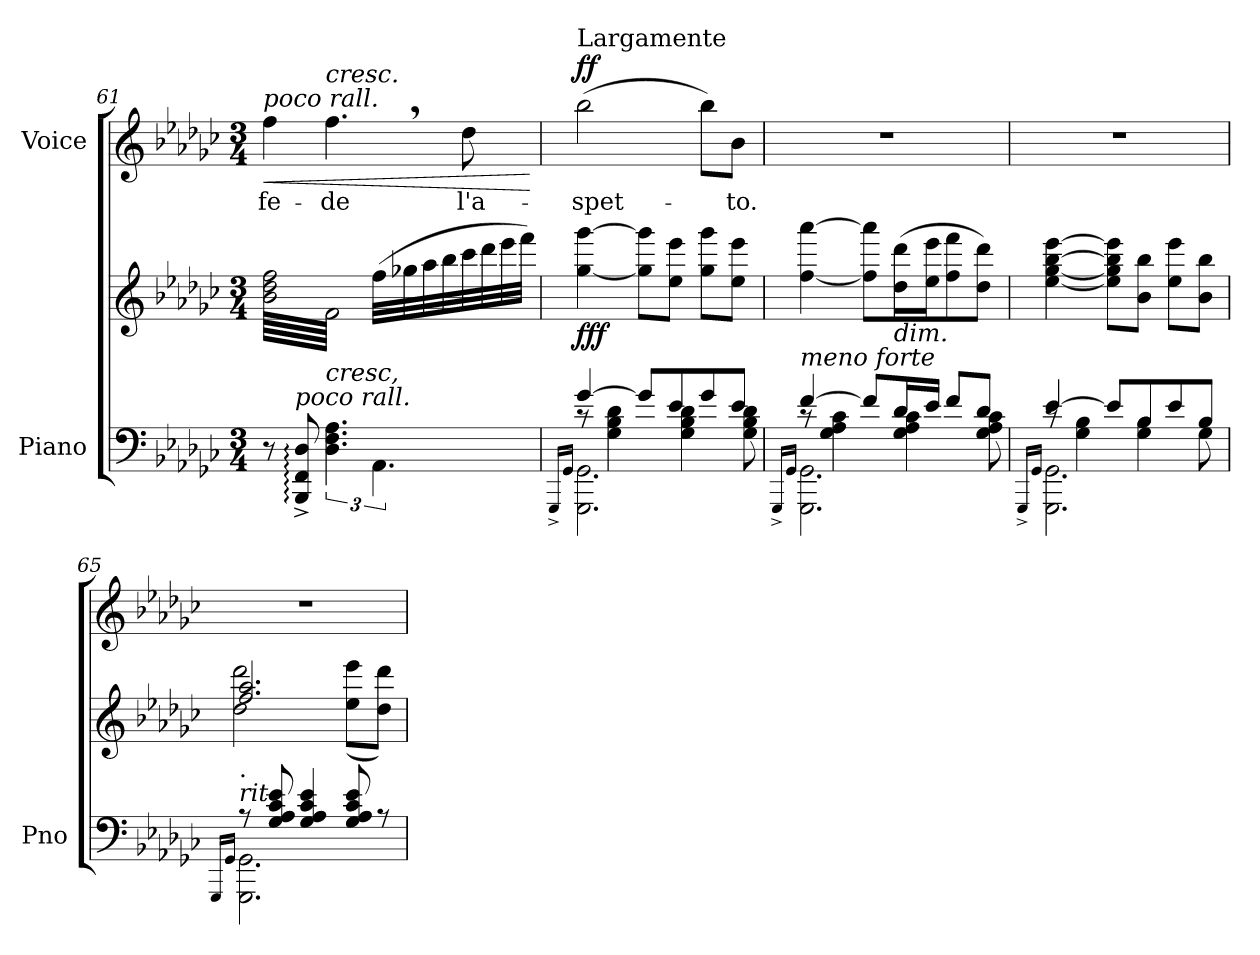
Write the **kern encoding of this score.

**kern	**kern	**dynam	**kern	**text	**dynam
*part2	*part2	*part2	*part1	*part1	*part1
*staff3	*staff2	*staff2/3	*staff1	*staff1	*staff1
*I"Piano	*	*	*I"Voice	*	*
*I'Pno	*	*	*	*	*
*clefF4	*clefG2	*	*clefG2	*	*
*k[b-e-a-d-g-c-]	*k[b-e-a-d-g-c-]	*	*k[b-e-a-d-g-c-]	*	*
*M3/4	*M3/4	*	*M3/4	*	*
=61	=61	=61	=61	=61	=61
!	!	!	!LO:TX:a:i:t=poco rall.	!	!
!	!	!	!	!LO:LY:b	!LO:HP:b
*	*tremolo	*	*	*	*
8r	(>64b-\ 64dd-\ 64ff\LLLL	.	4ff\	fe-	<
.	64f\)	.	.	.	.
.	64b-\ 64dd-\ 64ff\	.	.	.	.
.	64f\)	.	.	.	.
.	64b-\ 64dd-\ 64ff\	.	.	.	.
.	64f\)	.	.	.	.
.	64b-\ 64dd-\ 64ff\	.	.	.	.
.	64f\)	.	.	.	.
!LO:TX:a:i:t=poco rall.	!	!	!	!	!
8BBB-/:^ 8FF/:^ 8D-/:^	64b-\ 64dd-\ 64ff\	.	.	.	.
.	64f\)	.	.	.	.
.	64b-\ 64dd-\ 64ff\	.	.	.	.
.	64f\)	.	.	.	.
.	64b-\ 64dd-\ 64ff\	.	.	.	.
.	64f\)	.	.	.	.
.	64b-\ 64dd-\ 64ff\	.	.	.	.
.	64f\)	.	.	.	.
!	!	!	!LO:TX:a:i:t=cresc.	!	!
!LO:TX:a:i:t=cresc,	!	!	!	!	!
!	!	!	!	!LO:LY:b	!
6.D-\ 6.F\ 6.A-\	64b-\ 64dd-\ 64ff\	.	4.ff,\	de	.
.	64f\)	.	.	.	.
.	64b-\ 64dd-\ 64ff\	.	.	.	.
.	64f\)	.	.	.	.
.	64b-\ 64dd-\ 64ff\	.	.	.	.
.	64f\)	.	.	.	.
.	64b-\ 64dd-\ 64ff\	.	.	.	.
.	64f\)	.	.	.	.
.	64b-\ 64dd-\ 64ff\	.	.	.	.
.	64f\)	.	.	.	.
.	64b-\ 64dd-\ 64ff\	.	.	.	.
.	64f\)	.	.	.	.
.	64b-\ 64dd-\ 64ff\	.	.	.	.
.	64f\)	.	.	.	.
.	64b-\ 64dd-\ 64ff\	.	.	.	.
.	64f\)JJJJ	.	.	.	.
*	*Xtremolo	*	*	*	*
6.AA-\	(>32ff\LLL	.	.	.	.
.	.	.	.	.	.
.	32gg-X\	.	.	.	.
.	.	.	.	.	.
.	32aa-\	.	.	.	.
.	.	.	.	.	.
.	32bb-\	.	.	.	.
.	.	.	.	.	.
!	!	!	!	!LO:LY:b	!
.	32ccc-\	.	8dd-\	l'a-	.
.	.	.	.	.	.
.	32ddd-\	.	.	.	.
.	.	.	.	.	.
.	32eee-\	.	.	.	.
.	.	.	.	.	.
.	32fff\JJJ)	.	.	.	.
.	.	.	.	.	.
.	.	.	.	.	[
=62	=62	=62	=62	=62	=62
*^	*	*	*	*	*
*	*^	*	*	*	*	*
.	.	16qGGG-^/LL	.	.	.	.	.
.	.	16qGG-/JJ	.	.	.	.	.
!	!	!	!	!	!LO:TX:a:t=Largamente	!	!
!	!	!	!	!LO:DY:b	!	!LO:LY:b	!LO:DY:a
[4g-/	8rc	2.GGG-\ 2.GG-\	[4gg-\ [4ggg-\	fff	(>2bb-\	spet-	ff
.	4G-\ 4B-\ 4d-\	.	.	.	.	.	.
8g-/L]	.	.	8gg-\] 8ggg-\]L	.	.	.	.
8e-/	4G-\ 4B-\ 4d-\	.	8ee-\ 8eee-\J	.	.	.	.
8g-/	.	.	8gg-\ 8ggg-\L	.	8bb-\L)	.	.
!	!	!	!	!	!	!LO:LY:b	!
8e-/J	8G-\ 8B-\ 8d-\	.	8ee-\ 8eee-\J	.	8b-\J	to.	.
!!LO:LB:g=z
=63	=63	=63	=63	=63	=63	=63	=63
.	.	16qGGG-^/LL	.	.	.	.	.
.	.	16qGG-/JJ	.	.	.	.	.
!LO:TX:a:i:t=meno forte	!	!	!	!	!	!	!
[4f/	8rc	2.GGG-\ 2.GG-\	[4ff\ [4aaa-\	.	2.r	.	.
.	4G-\ 4A-\ 4c-\	.	.	.	.	.	.
8f/L]	.	.	8ff\] 8aaa-\]L	.	.	.	.
!LO:TX:a:i:t=dim.	!	!	!	!	!	!	!
16d-/L	4G-\ 4A-\ 4c-\	.	(>16dd-\ 16ddd-\L	.	.	.	.
16e-/JJ	.	.	16ee-\ 16eee-\J	.	.	.	.
8f/L	.	.	8ff\ 8fff\	.	.	.	.
8d-/J	8G-\ 8A-\ 8c-\	.	8dd-\ 8ddd-\J)	.	.	.	.
=64	=64	=64	=64	=64	=64	=64	=64
.	.	16qGGG-^/LL	.	.	.	.	.
.	.	16qGG-/JJ	.	.	.	.	.
[4e-/	8rc	2.GGG-\ 2.GG-\	[4ee-\ [4gg-\ [4bb-\ [4eee-\	.	2.r	.	.
.	4G-\ 4B-\	.	.	.	.	.	.
8e-/L]	.	.	8ee-\] 8gg-\] 8bb-\] 8eee-\]L	.	.	.	.
8B-/	4G-\ 4B-\	.	8b-\ 8bb-\J	.	.	.	.
8e-/	.	.	8ee-\ 8eee-\L	.	.	.	.
8B-/J	8G-\	.	8b-\ 8bb-\J	.	.	.	.
*	*v	*v	*	*	*	*	*
=65	=65	=65	=65	=65	=65	=65
.	16qGGG-/LL	.	.	.	.	.
.	16qGG-/JJ	.	.	.	.	.
*	*	*^	*	*	*	*
!LO:TX:a:i:t=rit	!	!	!	!	!	!	!
!LO:TX:a:t=.	!	!	!	!	!	!	!
8r	2.GGG-\ 2.GG-\	2.ff/ 2.aa-/	2dd-\ 2ddd-\	.	2.r	.	.
8G-/ 8A-/ 8c-/ 8e-/	.	.	.	.	.	.	.
4G-/ 4A-/ 4c-/ 4e-/	.	.	.	.	.	.	.
8G-/ 8A-/ 8c-/ 8e-/	.	.	(>8ee-\ 8eee-\L	.	.	.	.
8r	.	.	8dd-\ 8ddd-\J)	.	.	.	.
*v	*v	*	*	*	*	*	*
*	*v	*v	*	*	*	*
=	=	=	=	=	=
*-	*-	*-	*-	*-	*-
